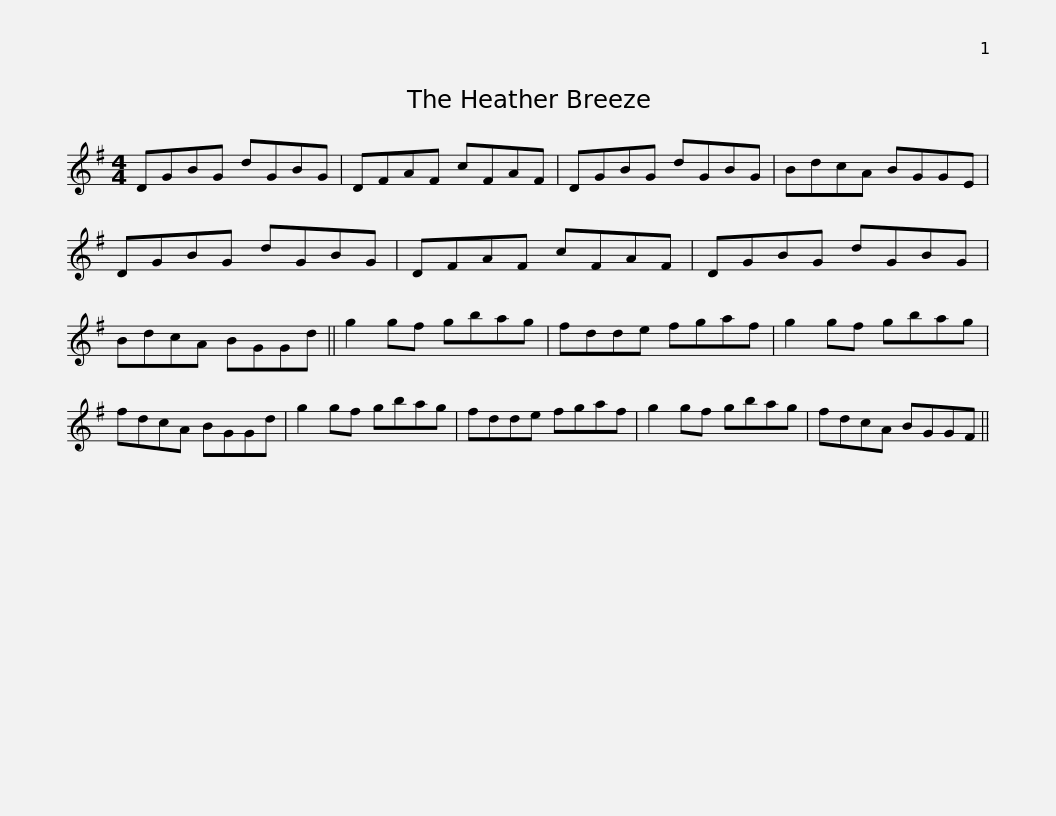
X:1
L:1/8
M:4/4
I:linebreak $
K:G
V:1 treble
V:1
 DGBG dGBG | DFAF cFAF | DGBG dGBG | BdcA BGGE | DGBG dGBG |$ %5
 DFAF cFAF | DGBG dGBG | BdcA BGGd || g2 gf gbag | fdde fgaf |$ %10
 g2 gf gbag | fdcA BGGd | g2 gf gbag | fdde fgaf | g2 gf gbag |$ %15
 fdcA BGGF || %16
